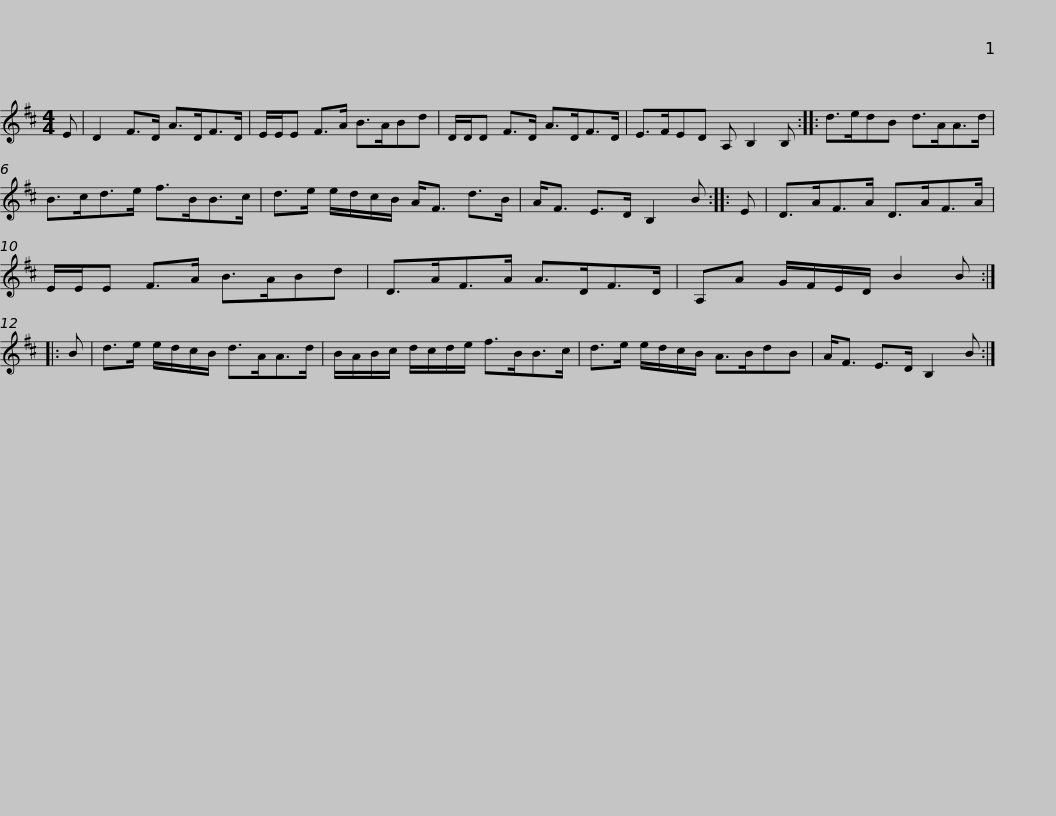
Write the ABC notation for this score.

X:1
L:1/8
M:4/4
I:linebreak $
K:D
V:1 treble
V:1
 E | D2 F>D A>DF>D | E/E/E F>A B>ABd | D/D/D F>D A>DF>D | E>FED A, B,2 B, ::$ %5
 d>edB d>AA>d | B>cd>e f>BB>c | d>e e/d/c/B/ A<F d>B | A<F E>D B,2 B :: E |$ %10
 D>AF>A D>AF>A | E/E/E F>A B>ABd | D>AF>A A>DF>D | A,A G/F/E/D/ B2 B :: B |$ %15
 d>e e/d/c/B/ d>AA>d | B/A/B/c/ d/c/d/e/ f>BB>c | d>e e/d/c/B/ A>BdB | A<F E>D B,2 B :| %19
